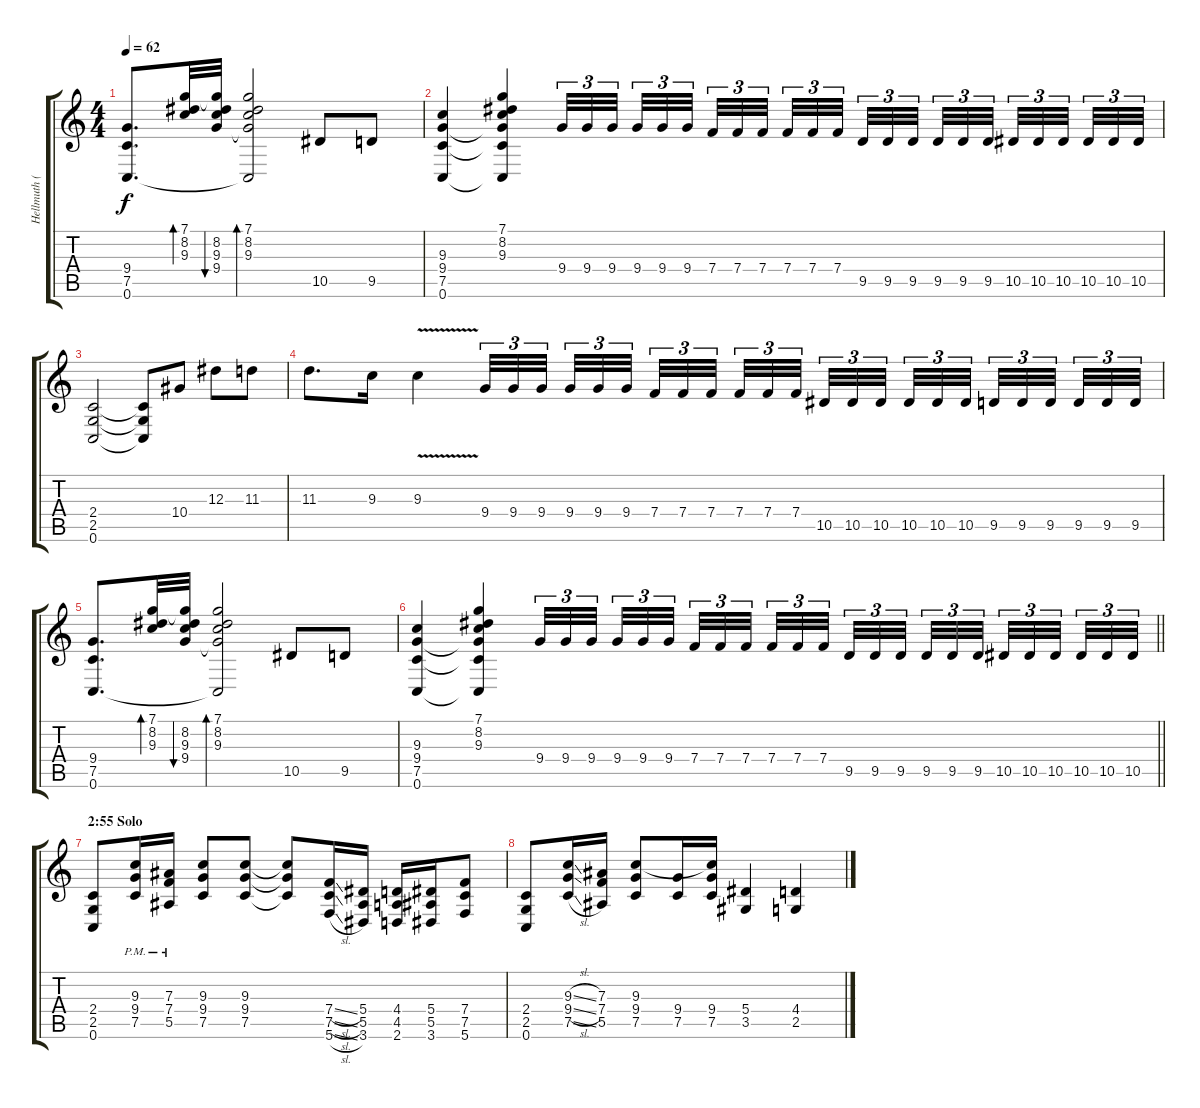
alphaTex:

\track ("Hellmuth (Rhythm Guitar)" "Hellmuth (") {instrument distortionguitar}
\staff {score tabs}
\tuning (C4 G3 Eb3 Bb2 F2 C2) {hide}
\ts (4 4)
\tempo 62
\clef g2
\ks c
(9.4 7.5 0.6).8{d dy f} (7.1 8.2 9.3).32{bd 30} (7.1{t} 8.2 9.3 9.4).32{bu 30} (7.1 8.2 9.3 9.4{t} 0.6{t}).2{bd 30} 10.5.8 9.5.8 |
(9.3 9.4 7.5 0.6).4 (7.1 8.2 9.3 9.4{t} 7.5{t} 0.6{t}).4 9.4.32{tu (3 2)} 9.4.32{tu (3 2)} 9.4.32{tu (3 2) beam splitsecondary} 9.4.32{tu (3 2)} 9.4.32{tu (3 2)} 9.4.32{tu (3 2) beam splitsecondary} 7.4.32{tu (3 2)} 7.4.32{tu (3 2)} 7.4.32{tu (3 2) beam splitsecondary} 7.4.32{tu (3 2)} 7.4.32{tu (3 2)} 7.4.32{tu (3 2)} 9.5.32{tu (3 2)} 9.5.32{tu (3 2)} 9.5.32{tu (3 2) beam splitsecondary} 9.5.32{tu (3 2)} 9.5.32{tu (3 2)} 9.5.32{tu (3 2) beam splitsecondary} 10.5.32{tu (3 2)} 10.5.32{tu (3 2)} 10.5.32{tu (3 2) beam splitsecondary} 10.5.32{tu (3 2)} 10.5.32{tu (3 2)} 10.5.32{tu (3 2)} |
(2.4 2.5 0.6).2 (2.4{t} 2.5{t} 0.6{t}).8 10.4.8 12.3.8 11.3.8 |
11.3.8{d} 9.3.16 9.3{v}.4 9.4.32{tu (3 2)} 9.4.32{tu (3 2)} 9.4.32{tu (3 2) beam splitsecondary} 9.4.32{tu (3 2)} 9.4.32{tu (3 2)} 9.4.32{tu (3 2) beam splitsecondary} 7.4.32{tu (3 2)} 7.4.32{tu (3 2)} 7.4.32{tu (3 2) beam splitsecondary} 7.4.32{tu (3 2)} 7.4.32{tu (3 2)} 7.4.32{tu (3 2)} 10.5.32{tu (3 2)} 10.5.32{tu (3 2)} 10.5.32{tu (3 2) beam splitsecondary} 10.5.32{tu (3 2)} 10.5.32{tu (3 2)} 10.5.32{tu (3 2) beam splitsecondary} 9.5.32{tu (3 2)} 9.5.32{tu (3 2)} 9.5.32{tu (3 2) beam splitsecondary} 9.5.32{tu (3 2)} 9.5.32{tu (3 2)} 9.5.32{tu (3 2)} |
(9.4 7.5 0.6).8{d} (7.1 8.2 9.3).32{bd 30} (7.1{t} 8.2 9.3 9.4).32{bu 30} (7.1 8.2 9.3 9.4{t} 0.6{t}).2{bd 30} 10.5.8 9.5.8 |
\barLineRight lightlight
(9.3 9.4 7.5 0.6).4 (7.1 8.2 9.3 9.4{t} 7.5{t} 0.6{t}).4 9.4.32{tu (3 2)} 9.4.32{tu (3 2)} 9.4.32{tu (3 2) beam splitsecondary} 9.4.32{tu (3 2)} 9.4.32{tu (3 2)} 9.4.32{tu (3 2) beam splitsecondary} 7.4.32{tu (3 2)} 7.4.32{tu (3 2)} 7.4.32{tu (3 2) beam splitsecondary} 7.4.32{tu (3 2)} 7.4.32{tu (3 2)} 7.4.32{tu (3 2)} 9.5.32{tu (3 2)} 9.5.32{tu (3 2)} 9.5.32{tu (3 2) beam splitsecondary} 9.5.32{tu (3 2)} 9.5.32{tu (3 2)} 9.5.32{tu (3 2) beam splitsecondary} 10.5.32{tu (3 2)} 10.5.32{tu (3 2)} 10.5.32{tu (3 2) beam splitsecondary} 10.5.32{tu (3 2)} 10.5.32{tu (3 2)} 10.5.32{tu (3 2)} |
\section ("" "2:55 Solo")
(2.4 2.5 0.6).8 (9.3{pm} 9.4{pm} 7.5{pm}).16 (7.3{pm} 7.4{pm} 5.5{pm}).16 (9.3 9.4 7.5).8 (9.3 9.4 7.5).8 (9.3{t} 9.4{t} 7.5{t}).8 (7.4{sl} 7.5{sl} 5.6{sl}).16 (5.4 5.5 3.6).16 (4.4 4.5 2.6).16 (5.4 5.5 3.6).16 (7.4 7.5 5.6).8 |
(2.4 2.5 0.6).8 (9.3{sl} 9.4{sl} 7.5{sl}).16 (7.3 7.4 5.5).16 (9.3 9.4 7.5).8 (9.4 7.5).16 (9.3{t} 9.4 7.5).16 (5.4 3.5).4 (4.4 2.5).4
